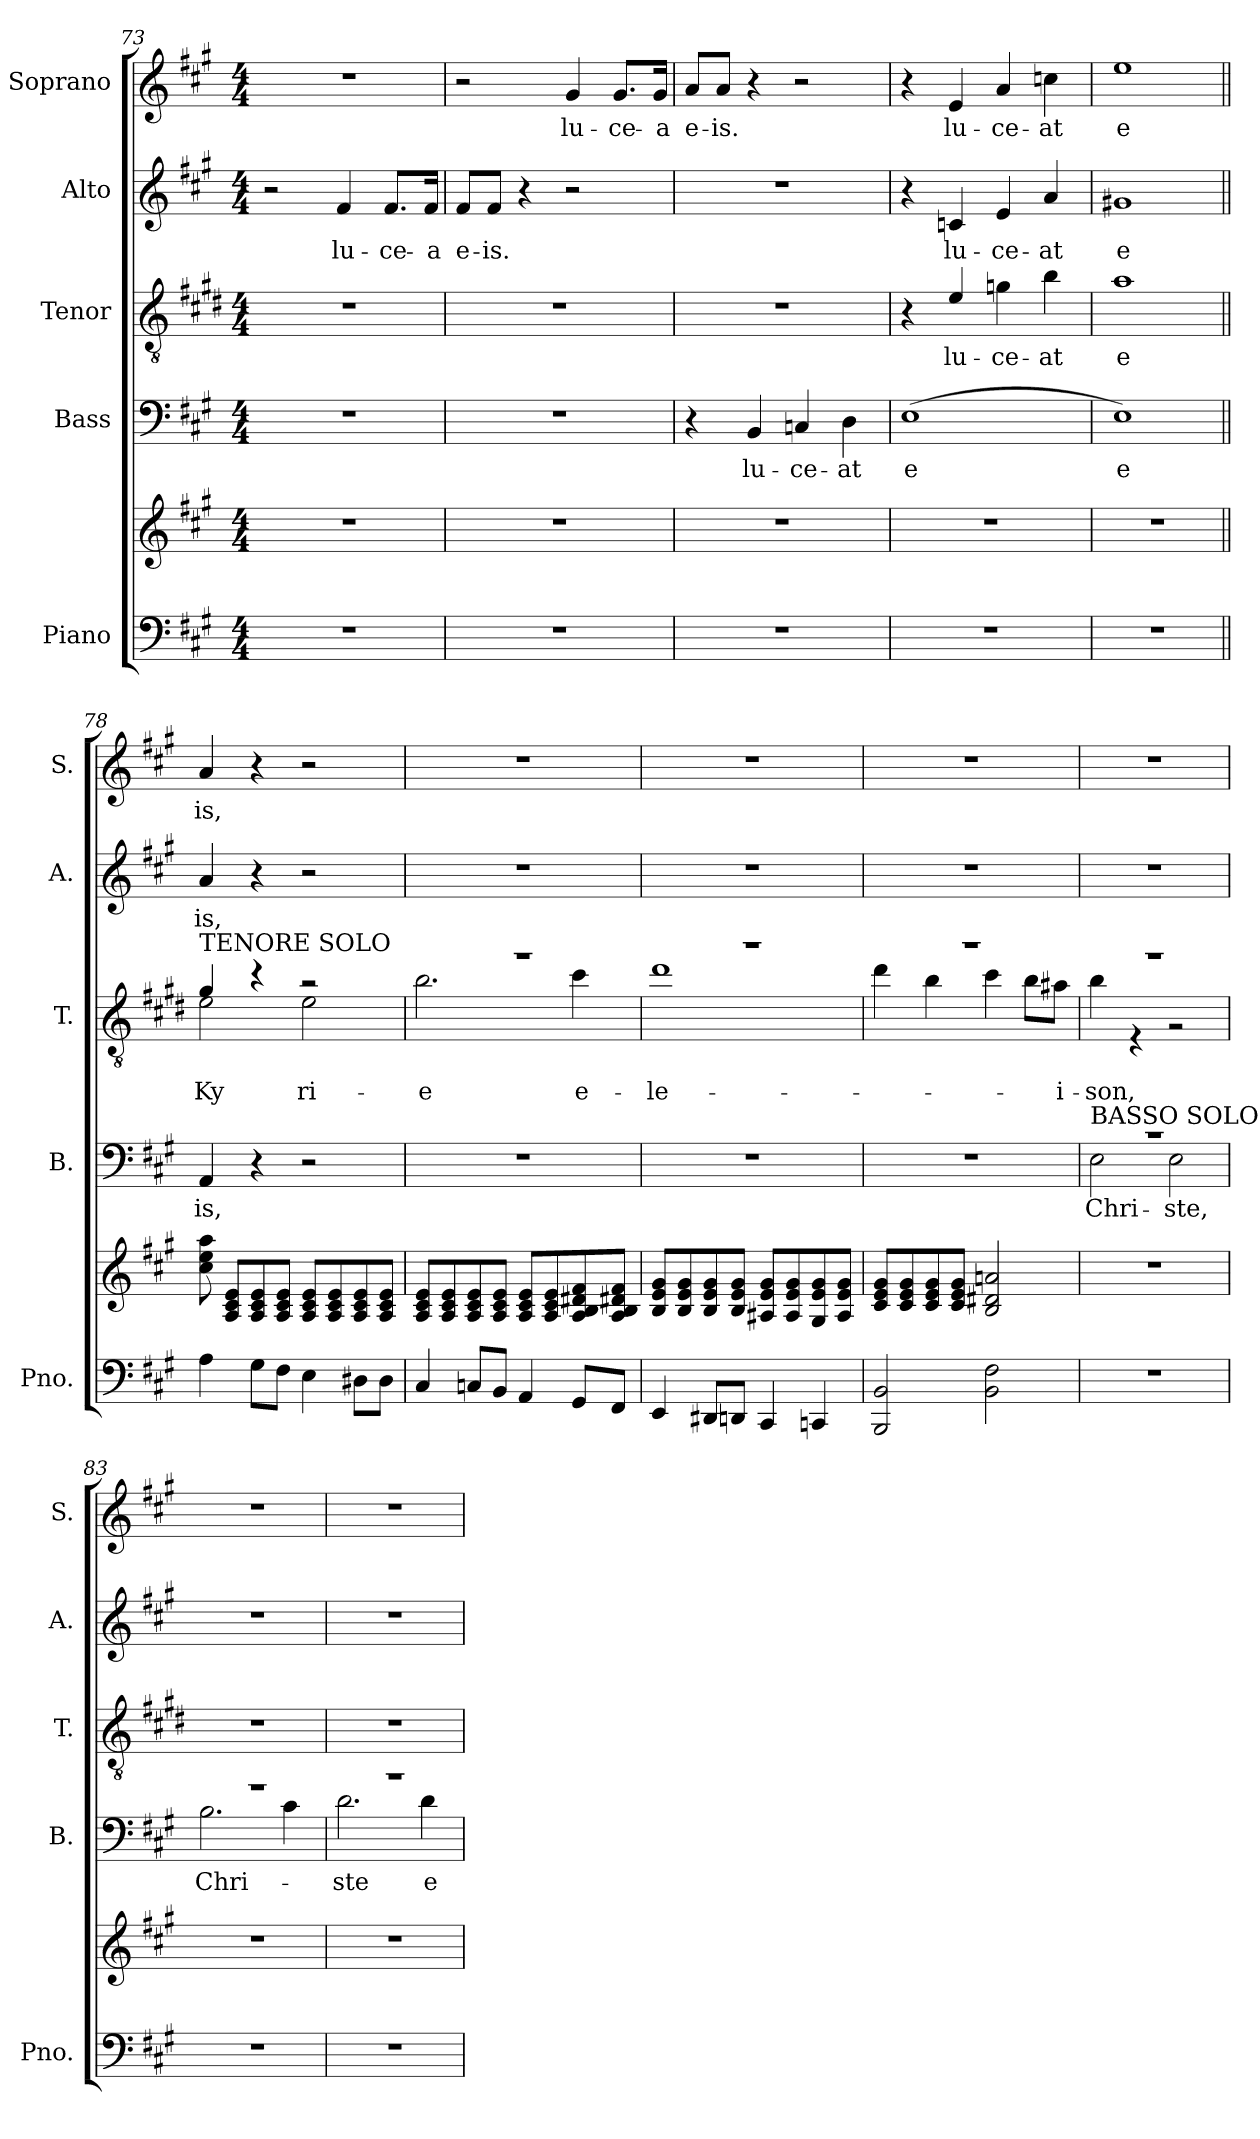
**kern	**kern	**kern	**text	**kern	**text	**text	**kern	**text	**kern	**text
*part5	*part5	*part4	*part4	*part3	*part3	*part3	*part2	*part2	*part1	*part1
*staff6	*staff5	*staff4	*staff4	*staff3	*staff3	*staff3	*staff2	*staff2	*staff1	*staff1
*I"Piano	*	*I"Bass	*	*I"Tenor	*	*	*I"Alto	*	*I"Soprano	*
*I'Pno.	*	*I'B.	*	*I'T.	*	*	*I'A.	*	*I'S.	*
*clefF4	*clefG2	*clefF4	*	*clefGv2	*	*	*clefG2	*	*clefG2	*
*	*	*	*	*ITrd4c7	*	*	*	*	*	*
*k[f#c#g#]	*k[f#c#g#]	*k[f#c#g#]	*	*k[f#c#g#]	*	*	*k[f#c#g#]	*	*k[f#c#g#]	*
*A:	*A:	*A:	*	*A:	*	*	*A:	*	*A:	*
*M4/4	*M4/4	*M4/4	*	*M4/4	*	*	*M4/4	*	*M4/4	*
=73	=73	=73	=73	=73	=73	=73	=73	=73	=73	=73
1r	1r	1r	.	1r	.	.	2r	.	1r	.
.	.	.	.	.	.	.	4f#/	lu-	.	.
.	.	.	.	.	.	.	8.f#/L	-ce-	.	.
.	.	.	.	.	.	.	16f#/Jk	-a	.	.
=74	=74	=74	=74	=74	=74	=74	=74	=74	=74	=74
1r	1r	1r	.	1r	.	.	8f#/L	e-	2r	.
.	.	.	.	.	.	.	8f#/J	-is.	.	.
.	.	.	.	.	.	.	4r	.	.	.
.	.	.	.	.	.	.	2r	.	4g#/	lu-
.	.	.	.	.	.	.	.	.	8.g#/L	-ce-
.	.	.	.	.	.	.	.	.	16g#/Jk	-a
=75	=75	=75	=75	=75	=75	=75	=75	=75	=75	=75
1r	1r	4r	.	1r	.	.	1r	.	8a/L	e-
.	.	.	.	.	.	.	.	.	8a/J	-is.
.	.	4BB/	lu-	.	.	.	.	.	4r	.
.	.	4Cn/	-ce-	.	.	.	.	.	2r	.
.	.	4D\	-at	.	.	.	.	.	.	.
=76	=76	=76	=76	=76	=76	=76	=76	=76	=76	=76
1r	1r	(1E	e	4r	.	.	4r	.	4r	.
.	.	.	.	4A/	lu-	.	4cn/	lu-	4e/	lu-
.	.	.	.	4cn\	-ce-	.	4e/	-ce-	4a/	-ce-
.	.	.	.	4e\	-at	.	4a/	-at	4ccn\	-at
=77	=77	=77	=77	=77	=77	=77	=77	=77	=77	=77
1r	1r	1E)	e	1d	e	.	1g#X	e	1ee	e
=78||	=78||	=78||	=78||	=78||	=78||	=78||	=78||	=78||	=78||	=78||
*	*	*	*	*^	*	*	*	*	*	*
!	!	!	!	!LO:TX:a:t=TENORE SOLO	!	!	!	!	!	!	!
4A\	8cc#\ 8ee\ 8aa\	4AA/	is,	4c#/	2A\	.	Ky-	4a/	is,	4a/	is,
.	8A/ 8c#/ 8e/L	.	.	.	.	.	.	.	.	.	.
8G#\L	8A/ 8c#/ 8e/	4r	.	4r	.	.	.	4r	.	4r	.
8F#\J	8A/ 8c#/ 8e/J	.	.	.	.	.	.	.	.	.	.
4E\	8A/ 8c#/ 8e/L	2r	.	2r	2A\	.	-ri-	2r	.	2r	.
.	8A/ 8c#/ 8e/	.	.	.	.	.	.	.	.	.	.
8D#X\L	8A/ 8c#/ 8e/	.	.	.	.	.	.	.	.	.	.
8D#\J	8A/ 8c#/ 8e/J	.	.	.	.	.	.	.	.	.	.
=79	=79	=79	=79	=79	=79	=79	=79	=79	=79	=79	=79
4C#/	8A/ 8c#/ 8e/L	1r	.	1r	2.e\	.	-e	1r	.	1r	.
.	8A/ 8c#/ 8e/	.	.	.	.	.	.	.	.	.	.
8Cn/L	8A/ 8c#/ 8e/	.	.	.	.	.	.	.	.	.	.
8BB/J	8A/ 8c#/ 8e/J	.	.	.	.	.	.	.	.	.	.
4AA/	8A/ 8c#/ 8e/L	.	.	.	.	.	.	.	.	.	.
.	8A/ 8c#/ 8e/	.	.	.	.	.	.	.	.	.	.
8GG#/L	8A/ 8B/ 8d#X/ 8f#/	.	.	.	4f#\	.	e-	.	.	.	.
8FF#/J	8A/ 8B/ 8d#X/ 8f#/J	.	.	.	.	.	.	.	.	.	.
=80	=80	=80	=80	=80	=80	=80	=80	=80	=80	=80	=80
4EE/	8B/ 8e/ 8g#/L	1r	.	1r	1g#	.	-le-	1r	.	1r	.
.	8B/ 8e/ 8g#/	.	.	.	.	.	.	.	.	.	.
8DD#X/L	8B/ 8e/ 8g#/	.	.	.	.	.	.	.	.	.	.
8DDn/J	8B/ 8e/ 8g#/J	.	.	.	.	.	.	.	.	.	.
4CC#/	8A#X/ 8e/ 8g#/L	.	.	.	.	.	.	.	.	.	.
.	8A#/ 8e/ 8g#/	.	.	.	.	.	.	.	.	.	.
4CCn/	8G#/ 8e/ 8g#/	.	.	.	.	.	.	.	.	.	.
.	8A#/ 8e/ 8g#/J	.	.	.	.	.	.	.	.	.	.
=81	=81	=81	=81	=81	=81	=81	=81	=81	=81	=81	=81
2BBB/ 2BB/	8c#/ 8e/ 8g#/L	1r	.	1r	4g#\	.	.	1r	.	1r	.
.	8c#/ 8e/ 8g#/	.	.	.	.	.	.	.	.	.	.
.	8c#/ 8e/ 8g#/	.	.	.	4e\	.	.	.	.	.	.
.	8c#/ 8e/ 8g#/J	.	.	.	.	.	.	.	.	.	.
2BB\ 2F#\	2B/ 2d#X/ 2an/	.	.	.	4f#\	.	.	.	.	.	.
.	.	.	.	.	8e\L	.	.	.	.	.	.
.	.	.	.	.	8d#X\J	.	-i-	.	.	.	.
=82	=82	=82	=82	=82	=82	=82	=82	=82	=82	=82	=82
*	*	*^	*	*	*	*	*	*	*	*	*
!	!	!LO:TX:a:t=BASSO SOLO	!	!	!	!	!	!	!	!	!	!
1r	1r	1r	2E\	Chri-	1r	4e\	.	-son,	1r	.	1r	.
.	.	.	.	.	.	4r	.	.	.	.	.	.
.	.	.	2E\	-ste,	.	2r	.	.	.	.	.	.
*	*	*	*	*	*v	*v	*	*	*	*	*	*
=83	=83	=83	=83	=83	=83	=83	=83	=83	=83	=83	=83
1r	1r	1r	2.B\	Chri-	1r	.	.	1r	.	1r	.
.	.	.	4c#\	.	.	.	.	.	.	.	.
=84	=84	=84	=84	=84	=84	=84	=84	=84	=84	=84	=84
1r	1r	1r	2.d\	-ste	1r	.	.	1r	.	1r	.
.	.	.	4d\	e-	.	.	.	.	.	.	.
*	*	*v	*v	*	*	*	*	*	*	*	*
=	=	=	=	=	=	=	=	=	=	=
*-	*-	*-	*-	*-	*-	*-	*-	*-	*-	*-
